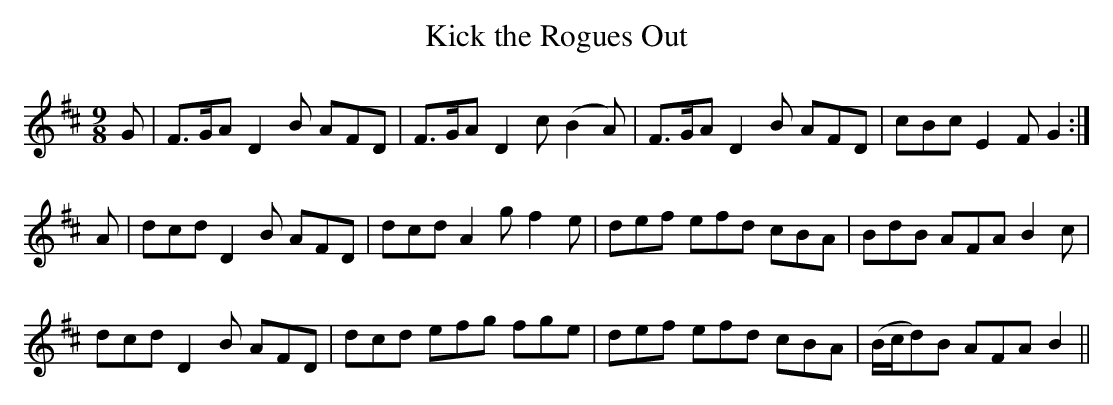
X:1
T:Kick the Rogues Out
M:9/8
L:1/8
K:D
G|F>GA D2B AFD|F>GA D2c (B2A)|F>GA D2 B AFD|cBc E2F G2:|
A|dcd D2B AFD|dcd A2g f2e|def efd cBA|BdB AFA B2c|
dcd D2B AFD|dcd efg fge|def efd cBA|(B/c/d)B AFA B2||
